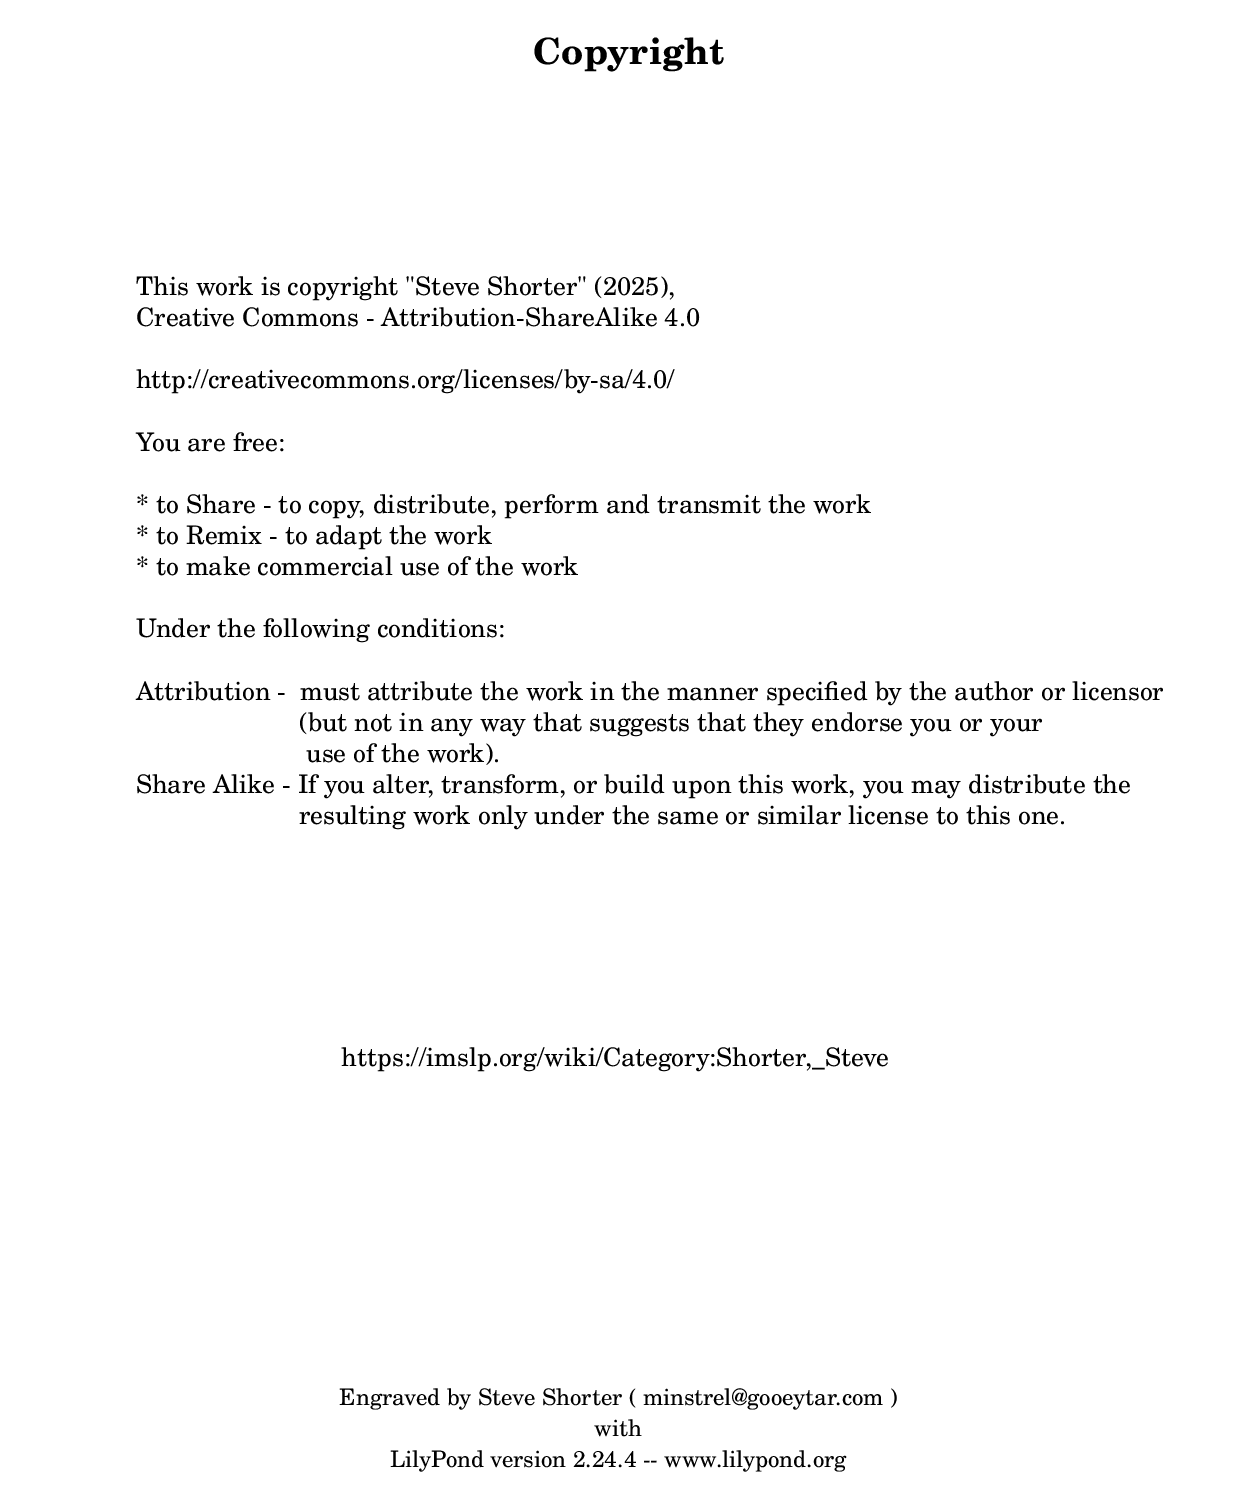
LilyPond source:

\version "2.24.4"

\bookpart {

 \paper {
  print-page-number = ##t
  #(set-paper-size "arch a")
 }

 \header {

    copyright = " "

    ragged-right = ##f
	 title = \markup \center-column {
			"     "
			"     "
                      "Copyright         "
                      } 
%	tagline = ""
         }

    \markup { \column { 
	" "
	" "
	" "
	\fontsize #1 {
	" "
	" "
	" "
	" "
	"          This work is copyright \"Steve Shorter\" (2025),"
        "          Creative Commons - Attribution-ShareAlike 4.0 "
	" "
	"          http://creativecommons.org/licenses/by-sa/4.0/"
	" "
	"          You are free:"
	" "
	"          * to Share - to copy, distribute, perform and transmit the work"
	"          * to Remix - to adapt the work"
	"          * to make commercial use of the work"
	" "
	"          Under the following conditions:"
	" "
	"          Attribution -  must attribute the work in the manner specified by the author or licensor"
        "                                 (but not in any way that suggests that they endorse you or your"
        "                                  use of the work)."
	"          Share Alike - If you alter, transform, or build upon this work, you may distribute the"
        "                                 resulting work only under the same or similar license to this one."
	" "
	" "
	" "
	" "
	" "
	" "
	" "
      }
    }
 }

\markup \center-column {
                \fontsize #1
                "                                       https://imslp.org/wiki/Category:Shorter,_Steve" 
		\vspace #6
            }
           

    \markup \center-column  {
          \fontsize #1
	  \vspace  #4
          "                                           Engraved by Steve Shorter ( minstrel@gooeytar.com )" 
	  "                                           with"
          "                                           LilyPond version 2.24.4 -- www.lilypond.org" 
             " "
        }
}
